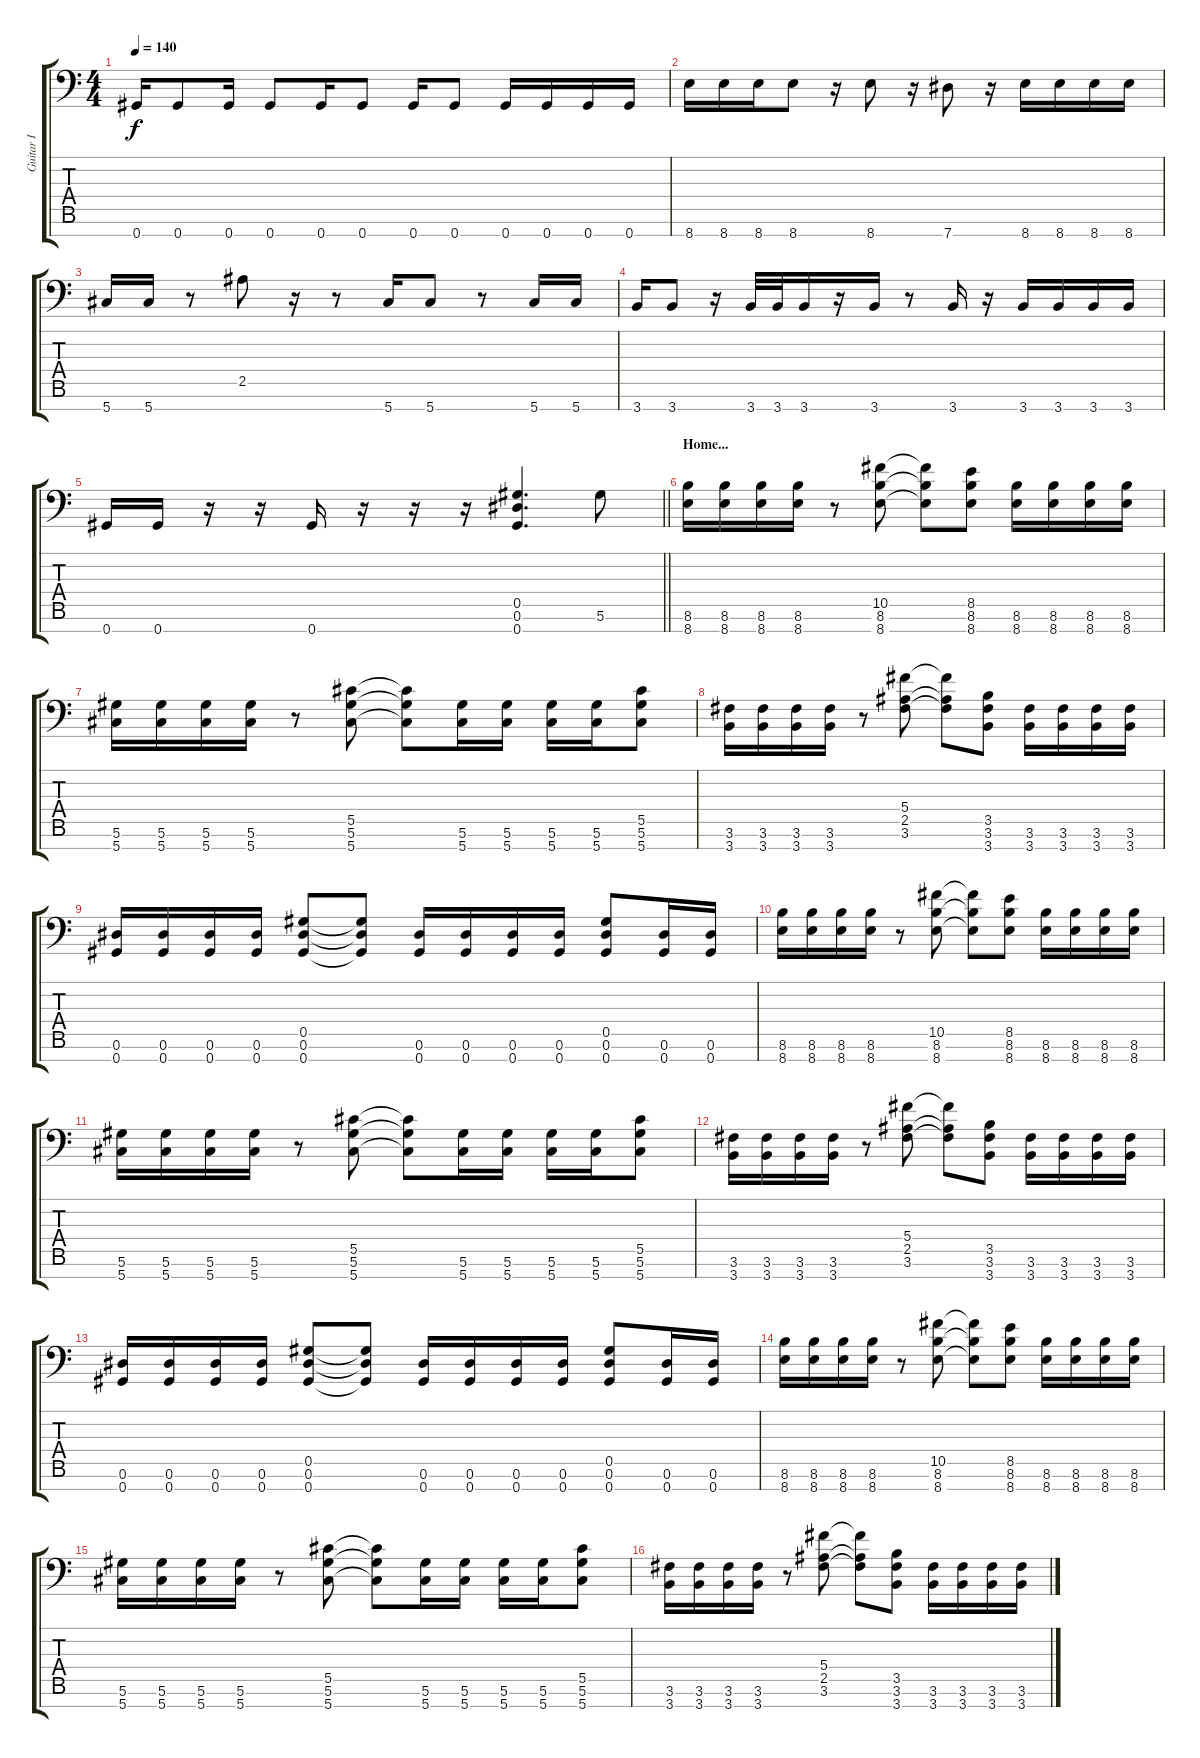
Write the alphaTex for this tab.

\track ("Guitar I" "Guitar I") {instrument distortionguitar}
\staff {score tabs}
\tuning (Eb4 Bb3 Gb3 Db3 Ab2 Eb2 Ab1) {hide}
\ts (4 4)
\tempo 140
\clef f4
\ks c
0.7.16{dy f} 0.7.8 0.7.16 0.7.8 0.7.16 0.7.8 0.7.16 0.7.8 0.7.16 0.7.16 0.7.16 0.7.16 |
8.7.16 8.7.16 8.7.16 8.7.8 r.16 8.7.8 r.16 7.7.8 r.16 8.7.16 8.7.16 8.7.16 8.7.16 |
5.7.16 5.7.16 r.8 2.5.8 r.16 r.8 5.7.16 5.7.8 r.8 5.7.16 5.7.16 |
3.7.16 3.7.8 r.16 3.7.32 3.7.32 3.7.16 r.16 3.7.16 r.8 3.7.16 r.16 3.7.16 3.7.16 3.7.16 3.7.16 |
\barLineRight lightlight
0.7.16 0.7.16 r.16 r.16 0.7.16 r.16 r.16 r.16 (0.5 0.6 0.7).4{d} 5.6.8 |
\section ("" "Home...")
(8.6 8.7).16 (8.6 8.7).16 (8.6 8.7).16 (8.6 8.7).16 r.8 (10.5 8.6 8.7).8 (10.5{t} 8.6{t} 8.7{t}).8 (8.5 8.6 8.7).8 (8.6 8.7).16 (8.6 8.7).16 (8.6 8.7).16 (8.6 8.7).16 |
(5.6 5.7).16 (5.6 5.7).16 (5.6 5.7).16 (5.6 5.7).16 r.8 (5.5 5.6 5.7).8 (5.5{t} 5.6{t} 5.7{t}).8 (5.6 5.7).16 (5.6 5.7).16 (5.6 5.7).16 (5.6 5.7).16 (5.5 5.6 5.7).8 |
(3.6 3.7).16 (3.6 3.7).16 (3.6 3.7).16 (3.6 3.7).16 r.8 (5.4 2.5 3.6).8 (5.4{t} 2.5{t} 3.6{t}).8 (3.5 3.6 3.7).8 (3.6 3.7).16 (3.6 3.7).16 (3.6 3.7).16 (3.6 3.7).16 |
(0.6 0.7).16 (0.6 0.7).16 (0.6 0.7).16 (0.6 0.7).16 (0.5 0.6 0.7).8 (0.5{t} 0.6{t} 0.7{t}).8 (0.6 0.7).16 (0.6 0.7).16 (0.6 0.7).16 (0.6 0.7).16 (0.5 0.6 0.7).8 (0.6 0.7).16 (0.6 0.7).16 |
(8.6 8.7).16 (8.6 8.7).16 (8.6 8.7).16 (8.6 8.7).16 r.8 (10.5 8.6 8.7).8 (10.5{t} 8.6{t} 8.7{t}).8 (8.5 8.6 8.7).8 (8.6 8.7).16 (8.6 8.7).16 (8.6 8.7).16 (8.6 8.7).16 |
(5.6 5.7).16 (5.6 5.7).16 (5.6 5.7).16 (5.6 5.7).16 r.8 (5.5 5.6 5.7).8 (5.5{t} 5.6{t} 5.7{t}).8 (5.6 5.7).16 (5.6 5.7).16 (5.6 5.7).16 (5.6 5.7).16 (5.5 5.6 5.7).8 |
(3.6 3.7).16 (3.6 3.7).16 (3.6 3.7).16 (3.6 3.7).16 r.8 (5.4 2.5 3.6).8 (5.4{t} 2.5{t} 3.6{t}).8 (3.5 3.6 3.7).8 (3.6 3.7).16 (3.6 3.7).16 (3.6 3.7).16 (3.6 3.7).16 |
(0.6 0.7).16 (0.6 0.7).16 (0.6 0.7).16 (0.6 0.7).16 (0.5 0.6 0.7).8 (0.5{t} 0.6{t} 0.7{t}).8 (0.6 0.7).16 (0.6 0.7).16 (0.6 0.7).16 (0.6 0.7).16 (0.5 0.6 0.7).8 (0.6 0.7).16 (0.6 0.7).16 |
(8.6 8.7).16 (8.6 8.7).16 (8.6 8.7).16 (8.6 8.7).16 r.8 (10.5 8.6 8.7).8 (10.5{t} 8.6{t} 8.7{t}).8 (8.5 8.6 8.7).8 (8.6 8.7).16 (8.6 8.7).16 (8.6 8.7).16 (8.6 8.7).16 |
(5.6 5.7).16 (5.6 5.7).16 (5.6 5.7).16 (5.6 5.7).16 r.8 (5.5 5.6 5.7).8 (5.5{t} 5.6{t} 5.7{t}).8 (5.6 5.7).16 (5.6 5.7).16 (5.6 5.7).16 (5.6 5.7).16 (5.5 5.6 5.7).8 |
(3.6 3.7).16 (3.6 3.7).16 (3.6 3.7).16 (3.6 3.7).16 r.8 (5.4 2.5 3.6).8 (5.4{t} 2.5{t} 3.6{t}).8 (3.5 3.6 3.7).8 (3.6 3.7).16 (3.6 3.7).16 (3.6 3.7).16 (3.6 3.7).16
